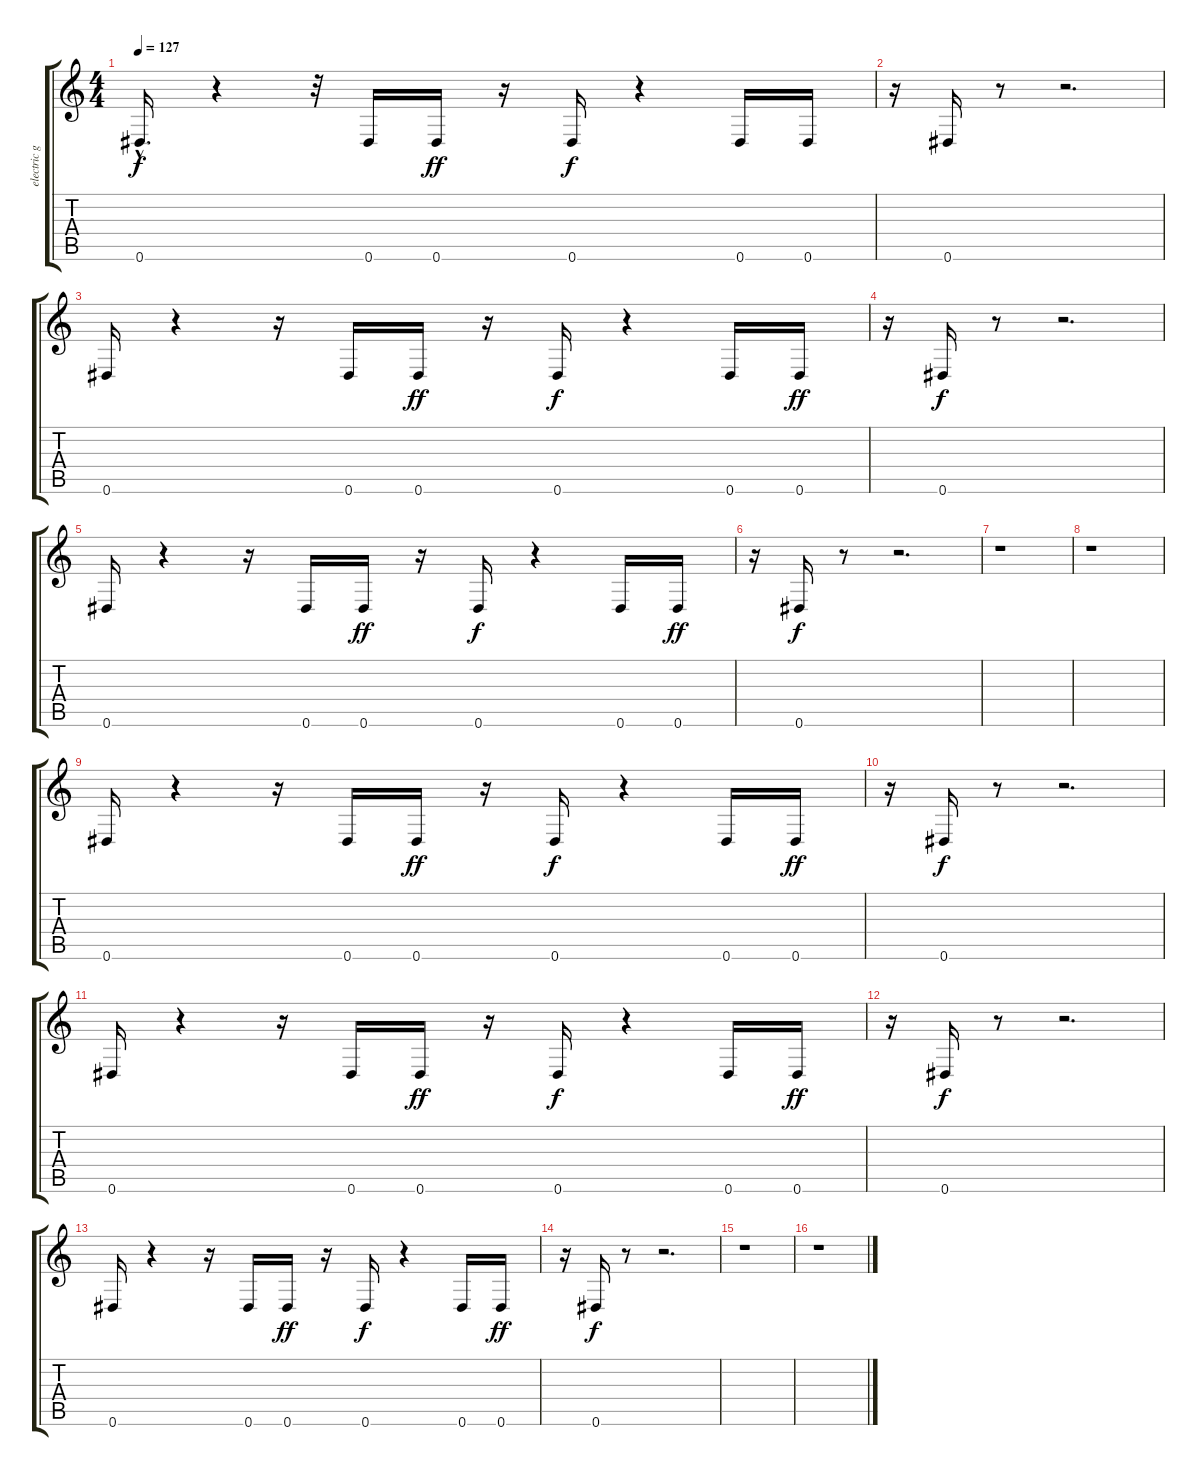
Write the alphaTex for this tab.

\track ("electric guitar I" "electric g") {instrument distortionguitar}
\staff {score tabs}
\tuning (Eb4 Bb3 Gb3 Db3 Ab2 Eb2) {hide}
\ts (4 4)
\tempo 127
\clef g2
\ks c
0.6{hac}.16{d dy f instrument distortionguitar} r.4 r.32 0.6.16 0.6.16{dy ff} r.16 0.6.16{dy f} r.4 0.6.16 0.6.16 |
r.16 0.6.16 r.8 r.2{d} |
0.6.16 r.4 r.16 0.6.16 0.6.16{dy ff} r.16 0.6.16{dy f} r.4 0.6.16 0.6.16{dy ff} |
r.16 0.6.16{dy f} r.8 r.2{d} |
0.6.16 r.4 r.16 0.6.16 0.6.16{dy ff} r.16 0.6.16{dy f} r.4 0.6.16 0.6.16{dy ff} |
r.16 0.6.16{dy f} r.8 r.2{d} |
r.1 |
r.1 |
0.6.16 r.4 r.16 0.6.16 0.6.16{dy ff} r.16 0.6.16{dy f} r.4 0.6.16 0.6.16{dy ff} |
r.16 0.6.16{dy f} r.8 r.2{d} |
0.6.16 r.4 r.16 0.6.16 0.6.16{dy ff} r.16 0.6.16{dy f} r.4 0.6.16 0.6.16{dy ff} |
r.16 0.6.16{dy f} r.8 r.2{d} |
0.6.16 r.4 r.16 0.6.16 0.6.16{dy ff} r.16 0.6.16{dy f} r.4 0.6.16 0.6.16{dy ff} |
r.16 0.6.16{dy f} r.8 r.2{d} |
r.1 |
r.1{volume 14 balance 8}
